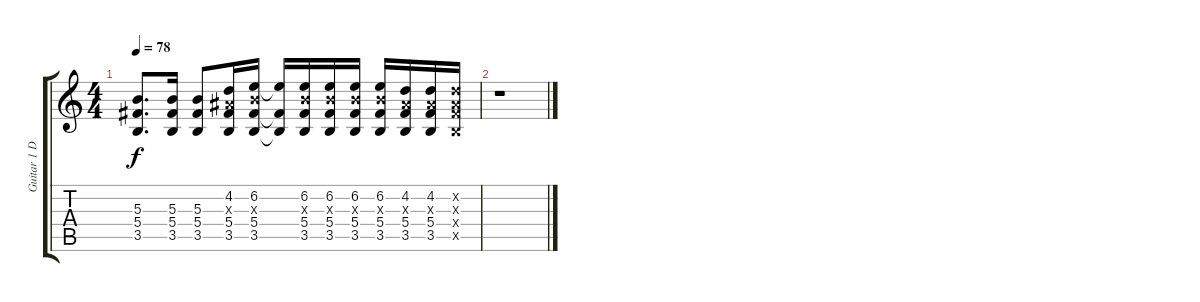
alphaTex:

\track ("Guitar 1 Distortion" "Guitar 1 D") {instrument distortionguitar}
\staff {score tabs}
\tuning (Eb4 Bb3 Gb3 Db3 Ab2 Eb2) {hide}
\ts (4 4)
\tempo 78
\clef g2
\ks c
(5.3 5.4 3.5).8{d dy f} (5.3 5.4 3.5).16 (5.3 5.4 3.5).8 (4.2 4.3{x} 5.4 3.5).16 (6.2 5.3{x} 5.4 3.5).16 (6.2{t} 5.4{t} 3.5{t}).16 (6.2 5.3{x} 5.4 3.5).16 (6.2 5.3{x} 5.4 3.5).16 (6.2 5.3{x} 5.4 3.5).16 (6.2 5.3{x} 5.4 3.5).16 (4.2 4.3{x} 5.4 3.5).16 (4.2 4.3{x} 5.4 3.5).16 (4.2{x} 4.3{x} 5.4{x} 3.5{x}).16 |
r.1
